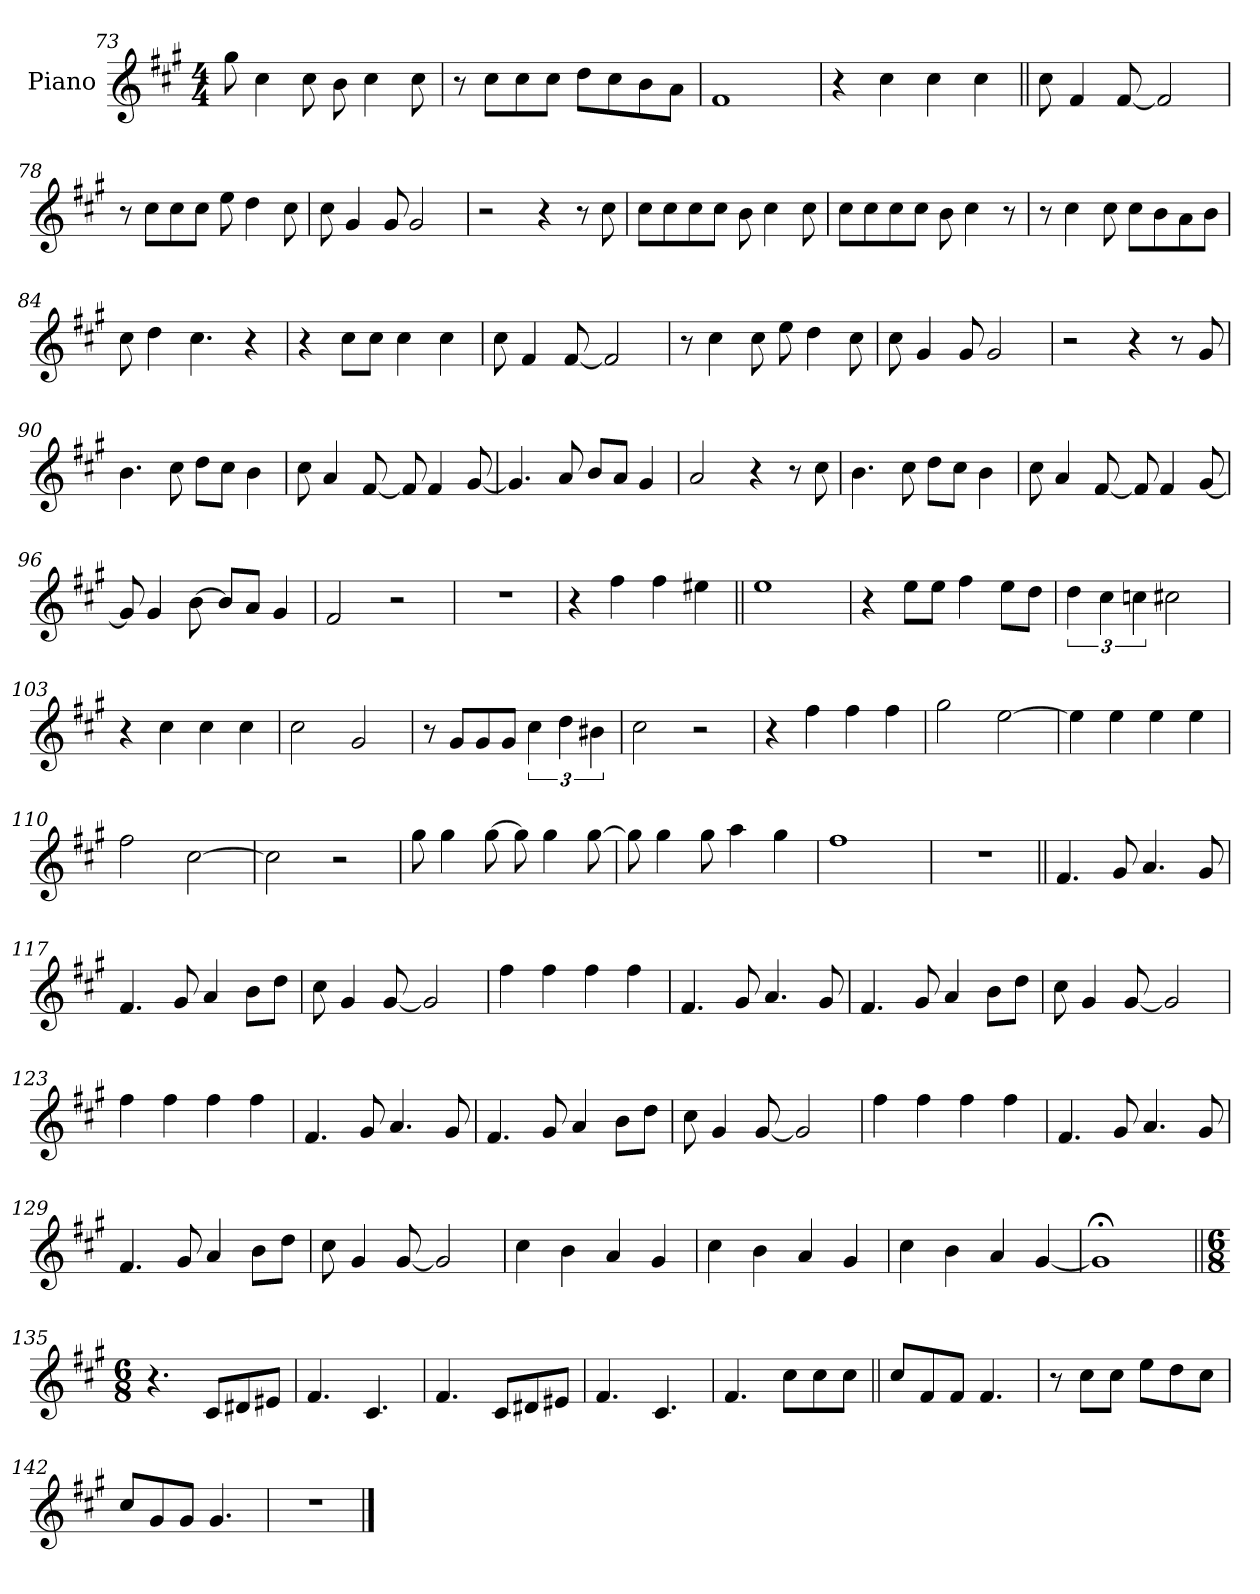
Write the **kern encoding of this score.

**kern
*part1
*staff1
*I"Piano
*I'Pno.
*clefG2
*k[f#c#g#]
*M4/4
=73
8gg#
4cc#
8cc#
8b
4cc#
8cc#
=74
8r
8cc#L
8cc#
8cc#J
8ddL
8cc#
8b
8aJ
=75
1f#
=76
4r
4cc#
4cc#
4cc#
=77||
8cc#
4f#
[8f#
2f#]
=78
8r
8cc#L
8cc#
8cc#J
8ee
4dd
8cc#
=79
8cc#
4g#
8g#
2g#
=80
2r
4r
8r
8cc#
=81
8cc#L
8cc#
8cc#
8cc#J
8b
4cc#
8cc#
=82
8cc#L
8cc#
8cc#
8cc#J
8b
4cc#
8r
=83
8r
4cc#
8cc#
8cc#L
8b
8a
8bJ
=84
8cc#
4dd
4.cc#
4r
=85
4r
8cc#L
8cc#J
4cc#
4cc#
=86
8cc#
4f#
[8f#
2f#]
=87
8r
4cc#
8cc#
8ee
4dd
8cc#
=88
8cc#
4g#
8g#
2g#
=89
2r
4r
8r
8g#
=90
4.b
8cc#
8ddL
8cc#J
4b
=91
8cc#
4a
[8f#
8f#]
4f#
[8g#
=92
4.g#]
8a
8bL
8aJ
4g#
=93
2a
4r
8r
8cc#
=94
4.b
8cc#
8ddL
8cc#J
4b
=95
8cc#
4a
[8f#
8f#]
4f#
[8g#
=96
8g#]
4g#
[8b
8bL]
8aJ
4g#
=97
2f#
2r
=98
1r
=99
4r
4ff#
4ff#
4ee#X
=100||
1ee
=101
4r
8eeL
8eeJ
4ff#
8eeL
8ddJ
=102
6dd
6cc#
6ccn
2cc#X
=103
4r
4cc#
4cc#
4cc#
=104
2cc#
2g#
=105
8r
8g#L
8g#
8g#J
6cc#
6dd
6b#X
=106
2cc#
2r
=107
4r
4ff#
4ff#
4ff#
=108
2gg#
[2ee
=109
4ee]
4ee
4ee
4ee
=110
2ff#
[2cc#
=111
2cc#]
2r
=112
8gg#
4gg#
[8gg#
8gg#]
4gg#
[8gg#
=113
8gg#]
4gg#
8gg#
4aa
4gg#
=114
1ff#
=115
1r
=116||
4.f#
8g#
4.a
8g#
=117
4.f#
8g#
4a
8bL
8ddJ
=118
8cc#
4g#
[8g#
2g#]
=119
4ff#
4ff#
4ff#
4ff#
=120
4.f#
8g#
4.a
8g#
=121
4.f#
8g#
4a
8bL
8ddJ
=122
8cc#
4g#
[8g#
2g#]
=123
4ff#
4ff#
4ff#
4ff#
=124
4.f#
8g#
4.a
8g#
=125
4.f#
8g#
4a
8bL
8ddJ
=126
8cc#
4g#
[8g#
2g#]
=127
4ff#
4ff#
4ff#
4ff#
=128
4.f#
8g#
4.a
8g#
=129
4.f#
8g#
4a
8bL
8ddJ
=130
8cc#
4g#
[8g#
2g#]
=131
4cc#
4b
4a
4g#
=132
4cc#
4b
4a
4g#
=133
4cc#
4b
4a
[4g#
=134
1g#;<]
=135||
*M6/8
4.r
8c#!L
8d#X!
8e#X!J
=136
4.f#!
4.c#!
=137
4.f#!
8c#!L
8d#X!
8e#X!J
=138
4.f#!
4.c#!
=139
4.f#!
8cc#L
8cc#
8cc#J
=140||
8cc#L
8f#
8f#J
4.f#
=141
8r
8cc#L
8cc#J
8eeL
8dd
8cc#J
=142
8cc#L
8g#
8g#J
4.g#
=143
2.r
==
*-
